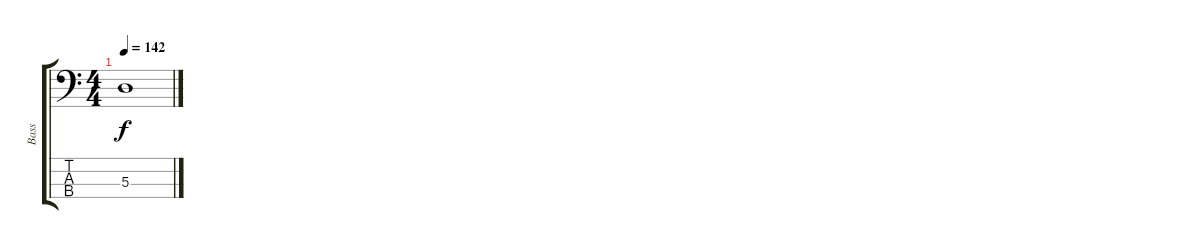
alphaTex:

\track ("Bass" "Bass") {instrument electricbasspick}
\staff {score tabs}
\tuning (G2 D2 A1 E1) {hide}
\ts (4 4)
\tempo 142
\clef f4
\ks c
5.3{t}.1{dy f}
